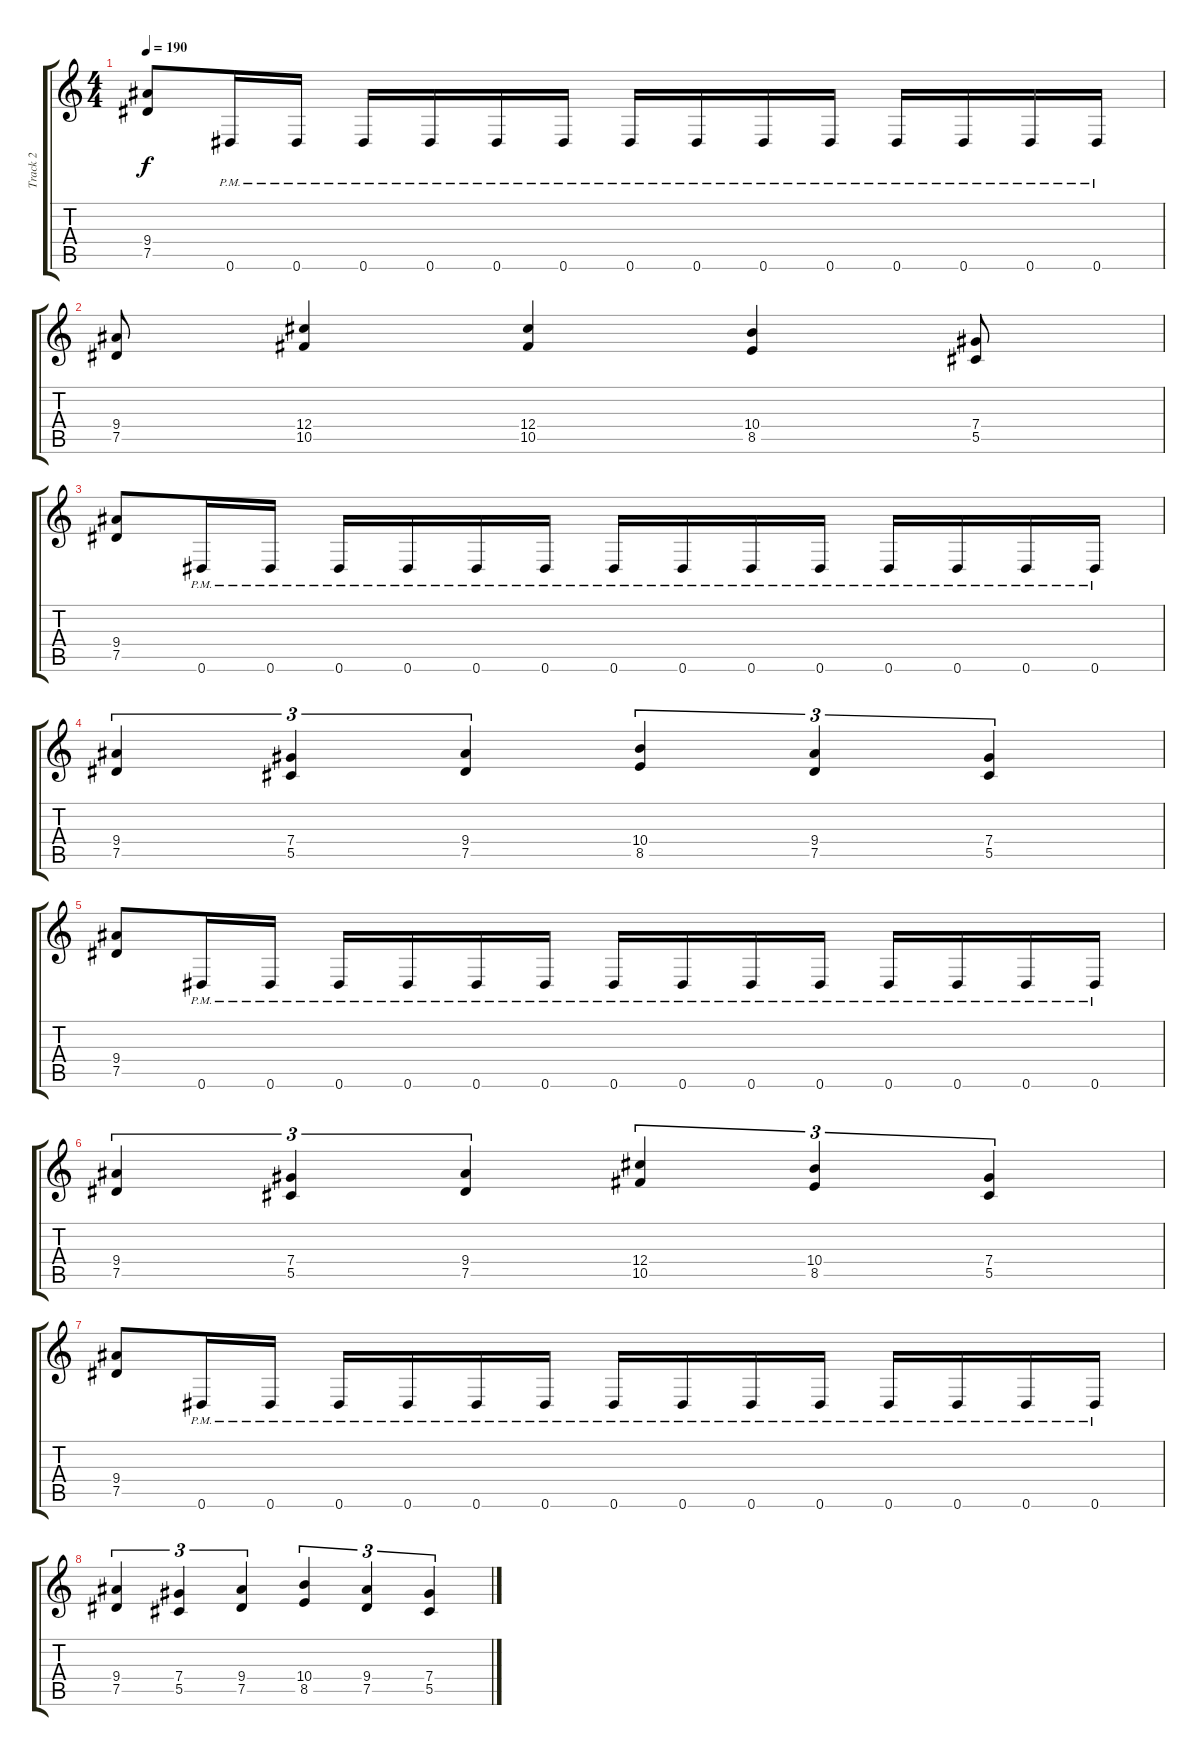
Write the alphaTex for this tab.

\track ("Track 2" "Track 2") {instrument distortionguitar}
\staff {score tabs}
\tuning (Eb4 Bb3 Gb3 Db3 Ab2 Eb2) {hide}
\ts (4 4)
\tempo 190
\clef g2
\ks c
(9.4 7.5).8{dy f} 0.6{pm}.16 0.6{pm}.16 0.6{pm}.16 0.6{pm}.16 0.6{pm}.16 0.6{pm}.16 0.6{pm}.16 0.6{pm}.16 0.6{pm}.16 0.6{pm}.16 0.6{pm}.16 0.6{pm}.16 0.6{pm}.16 0.6{pm}.16 |
(9.4 7.5).8 (12.4 10.5).4 (12.4 10.5).4 (10.4 8.5).4 (7.4 5.5).8 |
(9.4 7.5).8 0.6{pm}.16 0.6{pm}.16 0.6{pm}.16 0.6{pm}.16 0.6{pm}.16 0.6{pm}.16 0.6{pm}.16 0.6{pm}.16 0.6{pm}.16 0.6{pm}.16 0.6{pm}.16 0.6{pm}.16 0.6{pm}.16 0.6{pm}.16 |
(9.4 7.5).4{tu (3 2)} (7.4 5.5).4{tu (3 2)} (9.4 7.5).4{tu (3 2)} (10.4 8.5).4{tu (3 2)} (9.4 7.5).4{tu (3 2)} (7.4 5.5).4{tu (3 2)} |
(9.4 7.5).8 0.6{pm}.16 0.6{pm}.16 0.6{pm}.16 0.6{pm}.16 0.6{pm}.16 0.6{pm}.16 0.6{pm}.16 0.6{pm}.16 0.6{pm}.16 0.6{pm}.16 0.6{pm}.16 0.6{pm}.16 0.6{pm}.16 0.6{pm}.16 |
(9.4 7.5).4{tu (3 2)} (7.4 5.5).4{tu (3 2)} (9.4 7.5).4{tu (3 2)} (12.4 10.5).4{tu (3 2)} (10.4 8.5).4{tu (3 2)} (7.4 5.5).4{tu (3 2)} |
(9.4 7.5).8 0.6{pm}.16 0.6{pm}.16 0.6{pm}.16 0.6{pm}.16 0.6{pm}.16 0.6{pm}.16 0.6{pm}.16 0.6{pm}.16 0.6{pm}.16 0.6{pm}.16 0.6{pm}.16 0.6{pm}.16 0.6{pm}.16 0.6{pm}.16 |
(9.4 7.5).4{tu (3 2)} (7.4 5.5).4{tu (3 2)} (9.4 7.5).4{tu (3 2)} (10.4 8.5).4{tu (3 2)} (9.4 7.5).4{tu (3 2)} (7.4 5.5).4{tu (3 2)}
